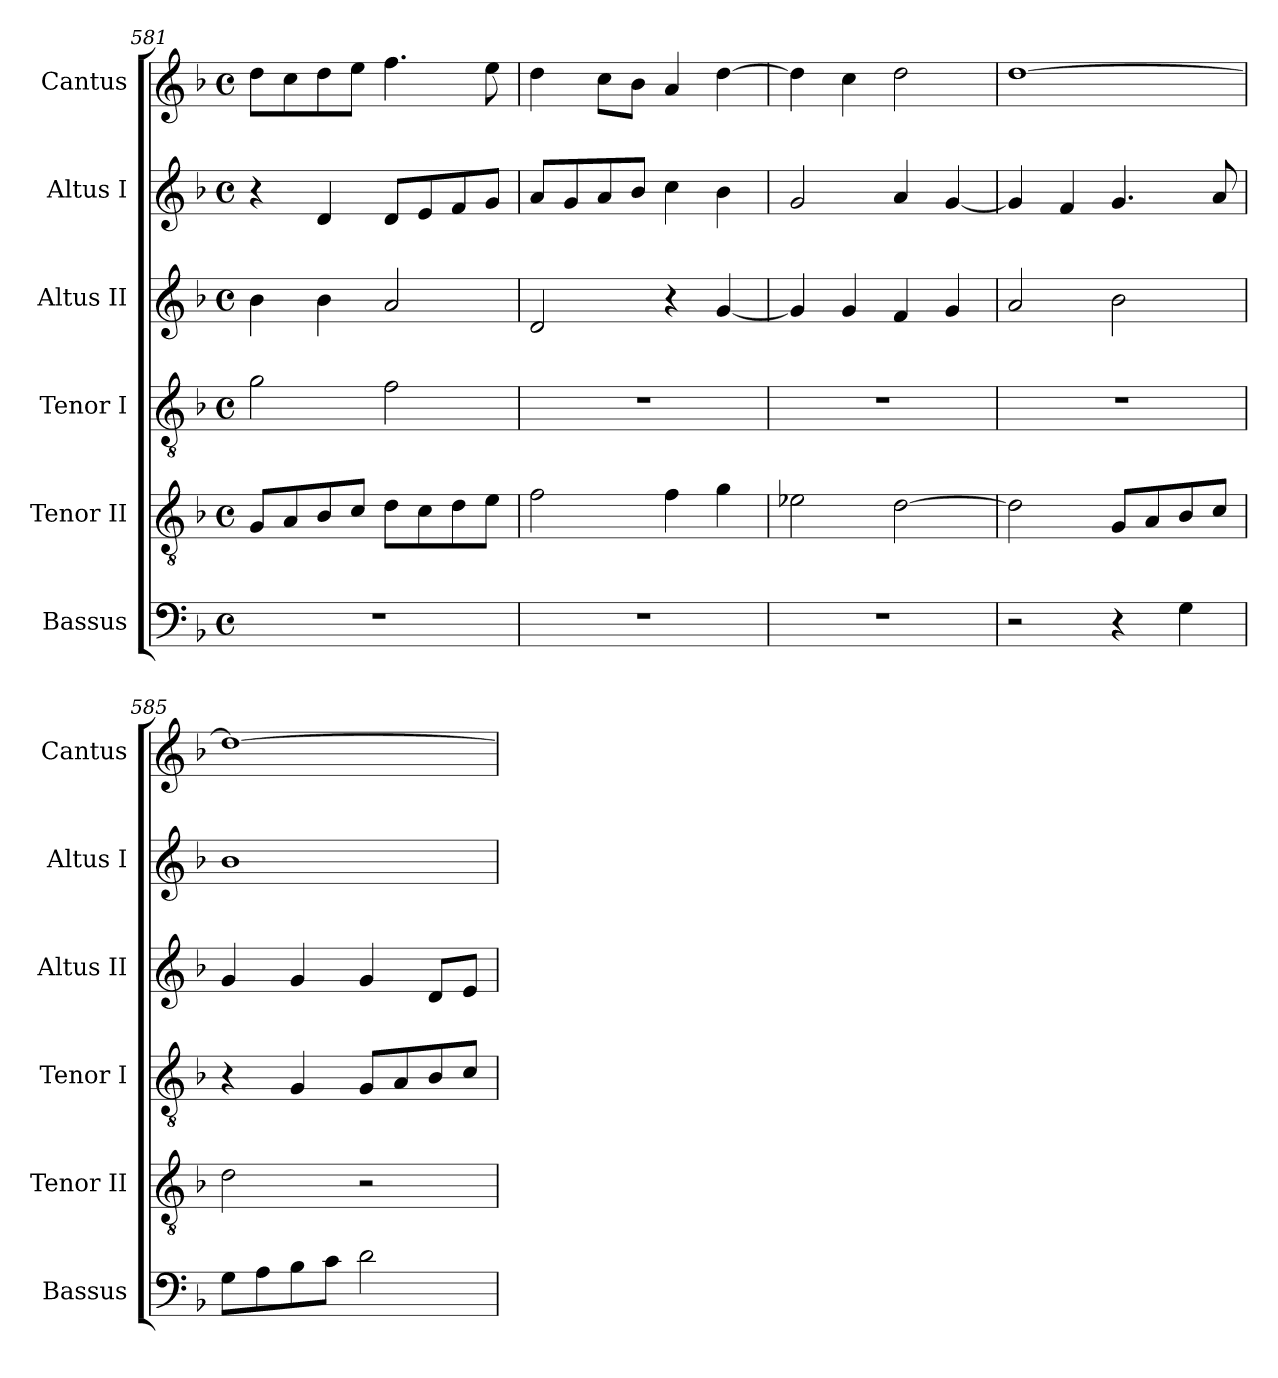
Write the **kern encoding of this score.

**kern	**kern	**kern	**kern	**kern	**kern
*part6	*part5	*part4	*part3	*part2	*part1
*staff6	*staff5	*staff4	*staff3	*staff2	*staff1
*I"Bassus	*I"Tenor II	*I"Tenor I	*I"Altus II	*I"Altus I	*I"Cantus
*I'Bassus	*I'Tenor II	*I'Tenor I	*I'Altus II	*I'Altus I	*I'Cantus
!!LO:LB:g=z
*clefF4	*clefGv2	*clefGv2	*clefG2	*clefG2	*clefG2
*k[b-]	*k[b-]	*k[b-]	*k[b-]	*k[b-]	*k[b-]
*F:	*F:	*F:	*F:	*F:	*F:
*M4/4	*M4/4	*M4/4	*M4/4	*M4/4	*M4/4
*met(c)	*met(c)	*met(c)	*met(c)	*met(c)	*met(c)
=581	=581	=581	=581	=581	=581
1r	8G/L	2g\	4b-\	4r	8dd\L
.	8A/	.	.	.	8cc\
.	8B-/	.	4b-\	4d/	8dd\
.	8c/J	.	.	.	8ee\J
.	8d\L	2f\	2a/	8d/L	4.ff\
.	8c\	.	.	8e/	.
.	8d\	.	.	8f/	.
.	8e\J	.	.	8g/J	8ee\
=582	=582	=582	=582	=582	=582
1r	2f\	1r	2d/	8a/L	4dd\
.	.	.	.	8g/	.
.	.	.	.	8a/	8cc\L
.	.	.	.	8b-/J	8b-\J
.	4f\	.	4r	4cc\	4a/
.	4g\	.	[<4g/	4b-\	[>4dd\
=583	=583	=583	=583	=583	=583
1r	2e-X\	1r	4g/]	2g/	4dd\]
.	.	.	4g/	.	4cc\
.	[>2d\	.	4f/	4a/	2dd\
.	.	.	4g/	[<4g/	.
=584	=584	=584	=584	=584	=584
2r	2d\]	1r	2a/	4g/]	[>1dd
.	.	.	.	4f/	.
4r	8G/L	.	2b-\	4.g/	.
.	8A/	.	.	.	.
4G\	8B-/	.	.	.	.
.	8c/J	.	.	8a/	.
=585	=585	=585	=585	=585	=585
8G\L	2d\	4r	4g/	1b-	1dd_
8A\	.	.	.	.	.
8B-\	.	4G/	4g/	.	.
8c\J	.	.	.	.	.
2d\	2r	8G/L	4g/	.	.
.	.	8A/	.	.	.
.	.	8B-/	8d/L	.	.
.	.	8c/J	8e/J	.	.
=	=	=	=	=	=
*-	*-	*-	*-	*-	*-
